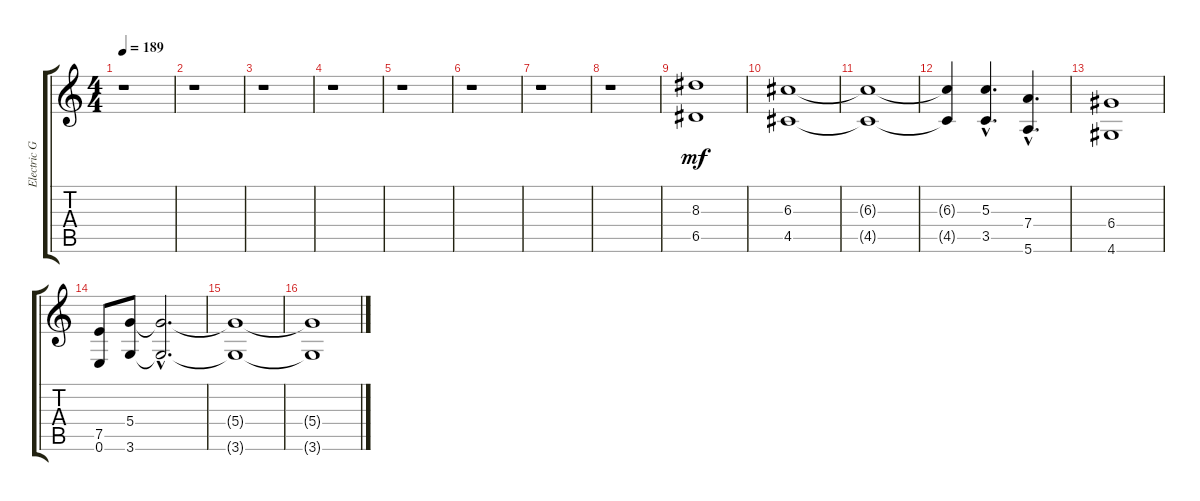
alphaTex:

\track ("Electric Guitar Left" "Electric G") {instrument distortionguitar}
\staff {score tabs}
\tuning (E4 B3 G3 D3 A2 E2) {hide}
\ts (4 4)
\tempo 189
\clef g2
\ks c
r.1{dy mf} |
r.1 |
r.1 |
r.1 |
r.1 |
r.1 |
r.1 |
r.1 |
(8.3 6.5).1{volume 10} |
(6.3 4.5).1 |
(6.3{t} 4.5{t}).1 |
(6.3{t} 4.5{t}).4 (5.3{hac} 3.5{hac}).4{d} (7.4{hac} 5.6{hac}).4{d} |
(6.4 4.6).1 |
(7.5 0.6).8 (5.4 3.6).8 (5.4{hac t} 3.6{hac t}).2{d} |
(5.4{t} 3.6{t}).1 |
(5.4{t} 3.6{t}).1
